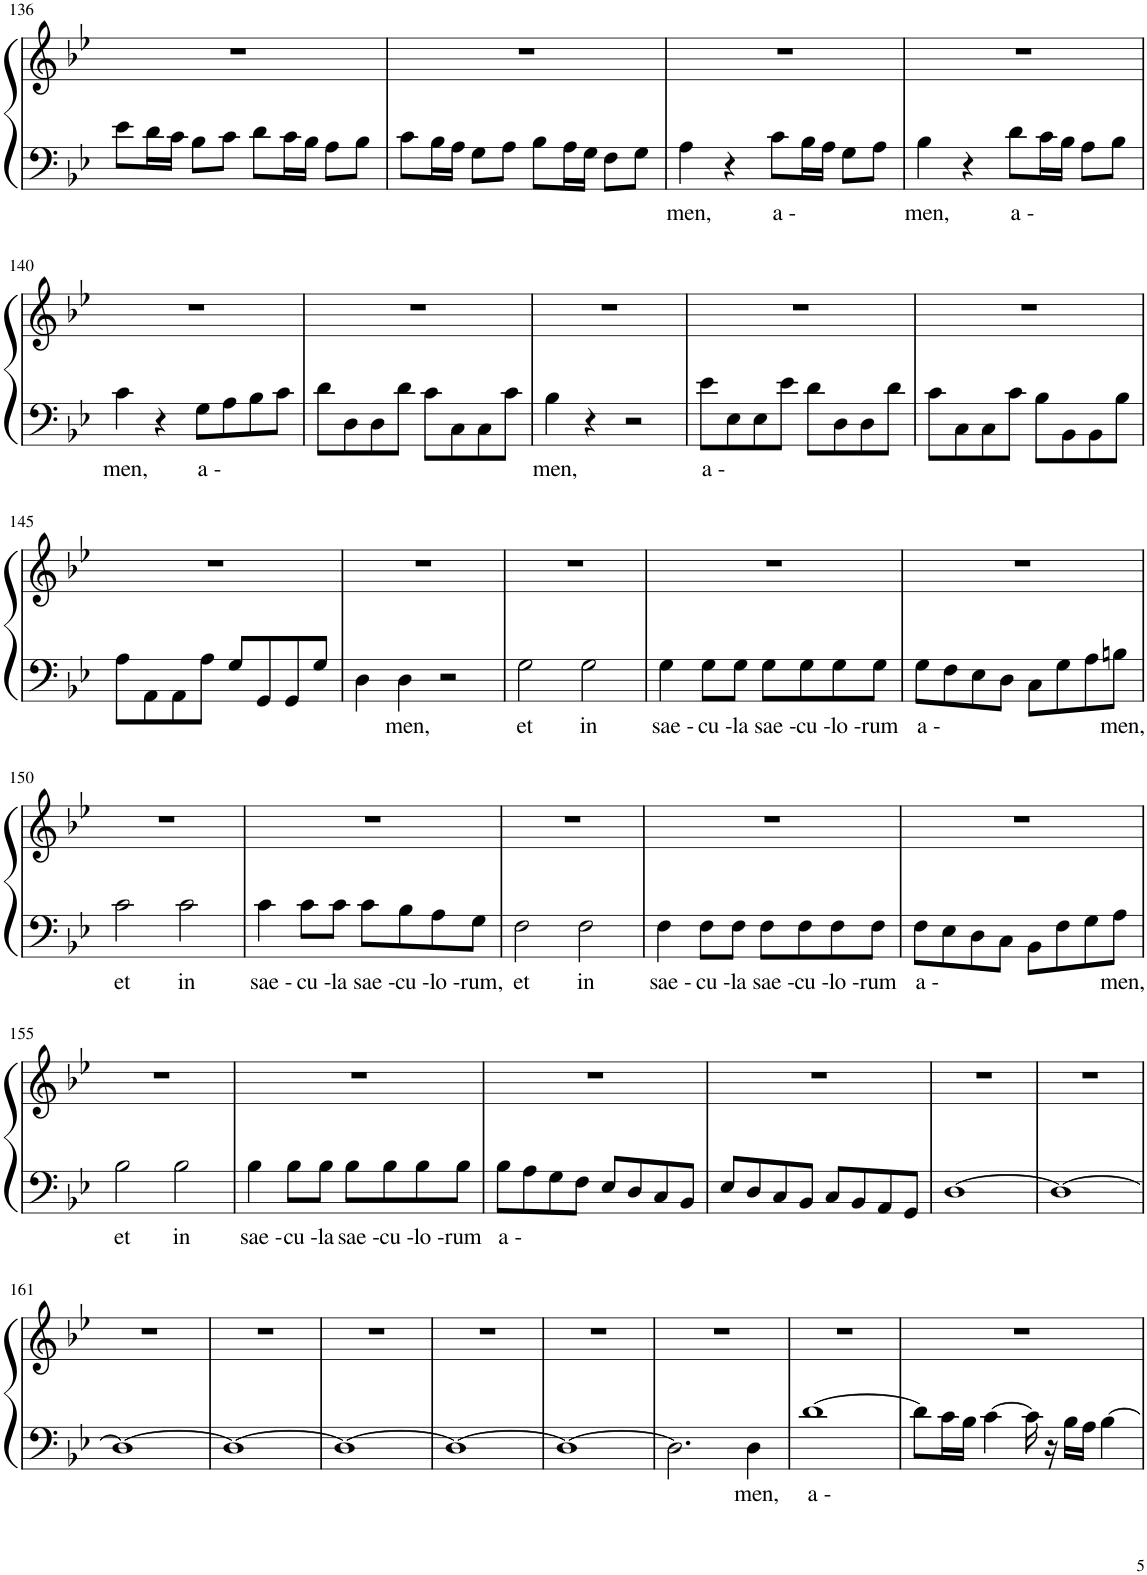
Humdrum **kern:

**kern	**text	**kern
*part1	*part1	*part1
*staff2	*staff2	*staff1
*I"Piano	*	*
*I'Pno.	*	*
!!LO:PB:g=z
*clefF4	*	*clefG2
*k[b-e-]	*	*k[b-e-]
*M4/4	*	*M4/4
*met(c)	*	*met(c)
=136	=136	=136
8e-\L	.	1r
16d\L	.	.
16c\JJ	.	.
8B-\L	.	.
8c\J	.	.
8d\L	.	.
16c\L	.	.
16B-\JJ	.	.
8A\L	.	.
8B-\J	.	.
=137	=137	=137
8c\L	.	1r
16B-\L	.	.
16A\JJ	.	.
8G\L	.	.
8A\J	.	.
8B-\L	.	.
16A\L	.	.
16G\JJ	.	.
8F\L	.	.
8G\J	.	.
=138	=138	=138
!	!LO:LY:b	!
4A\	men,	1r
4r	.	.
!	!LO:LY:b	!
8c\L	a -	.
16B-\L	.	.
16A\JJ	.	.
8G\L	.	.
8A\J	.	.
=139	=139	=139
!	!LO:LY:b	!
4B-\	men,	1r
4r	.	.
!	!LO:LY:b	!
8d\L	a -	.
16c\L	.	.
16B-\JJ	.	.
8A\L	.	.
8B-\J	.	.
!!LO:LB:g=z
=140	=140	=140
!	!LO:LY:b	!
4c\	men,	1r
4r	.	.
!	!LO:LY:b	!
8G\L	a -	.
8A\	.	.
8B-\	.	.
8c\J	.	.
=141	=141	=141
8d\L	.	1r
8D\	.	.
8D\	.	.
8d\J	.	.
8c\L	.	.
8C\	.	.
8C\	.	.
8c\J	.	.
=142	=142	=142
!	!LO:LY:b	!
4B-\	men,	1r
4r	.	.
2r	.	.
=143	=143	=143
!	!LO:LY:b	!
8e-\L	a -	1r
8E-\	.	.
8E-\	.	.
8e-\J	.	.
8d\L	.	.
8D\	.	.
8D\	.	.
8d\J	.	.
=144	=144	=144
8c\L	.	1r
8C\	.	.
8C\	.	.
8c\J	.	.
8B-\L	.	.
8BB-\	.	.
8BB-\	.	.
8B-\J	.	.
!!LO:LB:g=z
=145	=145	=145
8A\L	.	1r
8AA\	.	.
8AA\	.	.
8A\J	.	.
8G/L	.	.
8GG/	.	.
8GG/	.	.
8G/J	.	.
=146	=146	=146
4D\	.	1r
!	!LO:LY:b	!
4D\	men,	.
2r	.	.
=147	=147	=147
!	!LO:LY:b	!
2G\	et	1r
!	!LO:LY:b	!
2G\	in	.
=148	=148	=148
!	!LO:LY:b	!
4G\	sae -	1r
!	!LO:LY:b	!
8G\L	cu -	.
!	!LO:LY:b	!
8G\J	la	.
!	!LO:LY:b	!
8G\L	sae -	.
!	!LO:LY:b	!
8G\	cu -	.
!	!LO:LY:b	!
8G\	lo -	.
!	!LO:LY:b	!
8G\J	rum	.
=149	=149	=149
!	!LO:LY:b	!
8G\L	a -	1r
8F\	.	.
8E-\	.	.
8D\J	.	.
8C\L	.	.
8G\	.	.
8A\	.	.
!	!LO:LY:b	!
8Bn\J	men,	.
!!LO:LB:g=z
=150	=150	=150
!	!LO:LY:b	!
2c\	et	1r
!	!LO:LY:b	!
2c\	in	.
=151	=151	=151
!	!LO:LY:b	!
4c\	sae -	1r
!	!LO:LY:b	!
8c\L	cu -	.
!	!LO:LY:b	!
8c\J	la	.
!	!LO:LY:b	!
8c\L	sae -	.
!	!LO:LY:b	!
8B-\	cu -	.
!	!LO:LY:b	!
8A\	lo -	.
!	!LO:LY:b	!
8G\J	rum,	.
=152	=152	=152
!	!LO:LY:b	!
2F\	et	1r
!	!LO:LY:b	!
2F\	in	.
=153	=153	=153
!	!LO:LY:b	!
4F\	sae -	1r
!	!LO:LY:b	!
8F\L	cu -	.
!	!LO:LY:b	!
8F\J	la	.
!	!LO:LY:b	!
8F\L	sae -	.
!	!LO:LY:b	!
8F\	cu -	.
!	!LO:LY:b	!
8F\	lo -	.
!	!LO:LY:b	!
8F\J	rum	.
=154	=154	=154
!	!LO:LY:b	!
8F\L	a -	1r
8E-\	.	.
8D\	.	.
8C\J	.	.
8BB-\L	.	.
8F\	.	.
8G\	.	.
!	!LO:LY:b	!
8A\J	men,	.
!!LO:LB:g=z
=155	=155	=155
!	!LO:LY:b	!
2B-\	et	1r
!	!LO:LY:b	!
2B-\	in	.
=156	=156	=156
!	!LO:LY:b	!
4B-\	sae -	1r
!	!LO:LY:b	!
8B-\L	cu -	.
!	!LO:LY:b	!
8B-\J	la	.
!	!LO:LY:b	!
8B-\L	sae -	.
!	!LO:LY:b	!
8B-\	cu -	.
!	!LO:LY:b	!
8B-\	lo -	.
!	!LO:LY:b	!
8B-\J	rum	.
=157	=157	=157
!	!LO:LY:b	!
8B-\L	a -	1r
8A\	.	.
8G\	.	.
8F\J	.	.
8E-/L	.	.
8D/	.	.
8C/	.	.
8BB-/J	.	.
=158	=158	=158
8E-/L	.	1r
8D/	.	.
8C/	.	.
8BB-/J	.	.
8C/L	.	.
8BB-/	.	.
8AA/	.	.
8GG/J	.	.
=159	=159	=159
[1D	.	1r
=160	=160	=160
1D_	.	1r
!!LO:LB:g=z
=161	=161	=161
1D_	.	1r
=162	=162	=162
1D_	.	1r
=163	=163	=163
1D_	.	1r
=164	=164	=164
1D_	.	1r
=165	=165	=165
1D_	.	1r
=166	=166	=166
2.D\]	.	1r
!	!LO:LY:b	!
4D\	men,	.
=167	=167	=167
!	!LO:LY:b	!
[1d	a -	1r
=168	=168	=168
8d\L]	.	1r
16c\L	.	.
16B-\JJ	.	.
[4c\	.	.
16c\]	.	.
16r	.	.
16B-\LL	.	.
16A\JJ	.	.
[4B-\	.	.
=	=	=
*-	*-	*-
